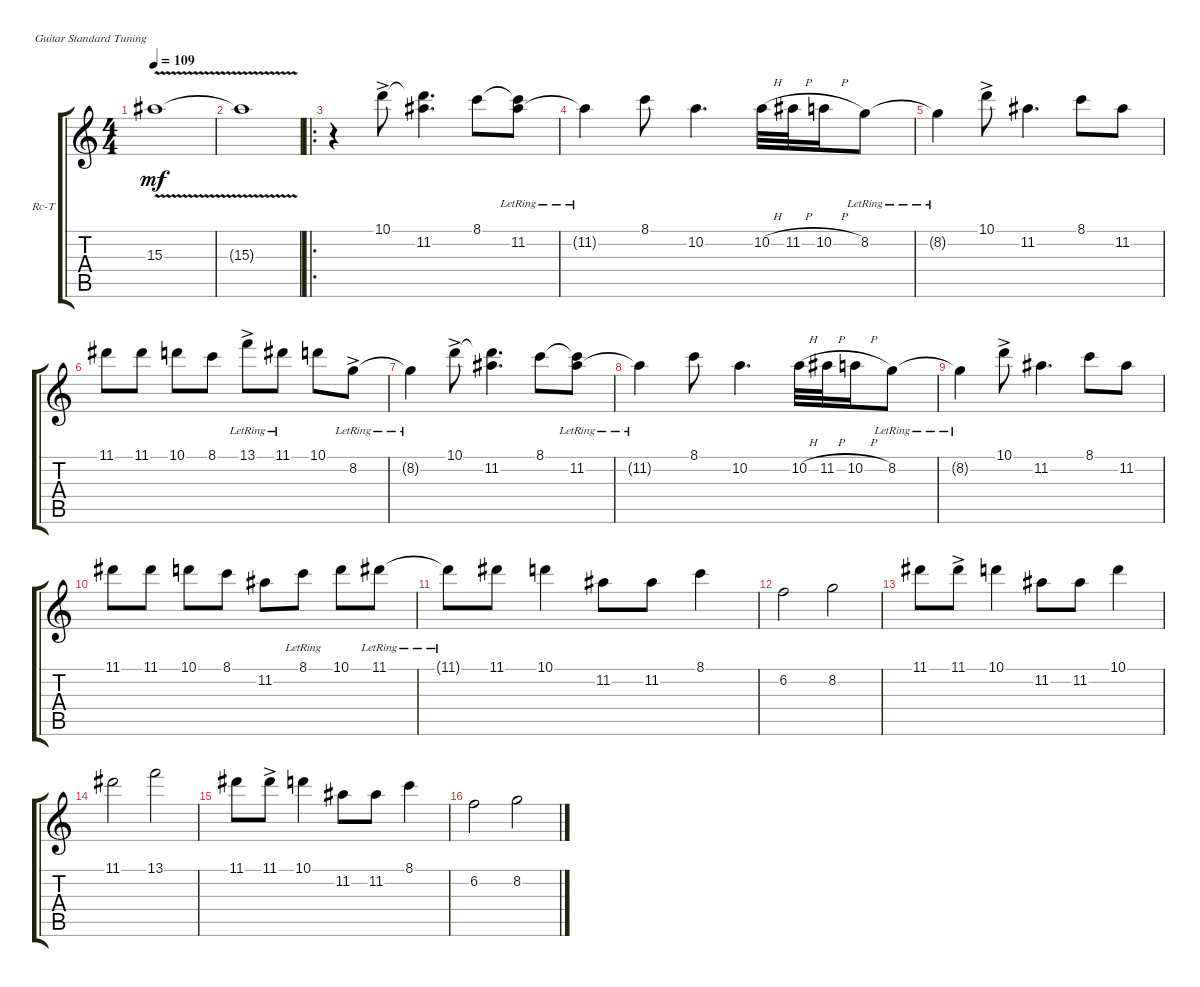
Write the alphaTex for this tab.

\defaultSystemsLayout 4
\bracketExtendMode groupsimilarinstruments
\firstSystemTrackNameOrientation horizontal
\otherSystemsTrackNameOrientation horizontal
\track ("Guitar" "Rc-T") {instrument acousticguitarnylon}
\staff {score tabs}
\tuning (E4 B3 G3 D3 A2 E2)
\ts (4 4)
\tempo 109
\clef g2
\ks c
15.3{v}.1{dy mf instrument acousticguitarnylon} |
15.3{v t}.1 |
\ro
r.4 10.1{ac}.8 (11.2 10.1{t}).4{d} 8.1.8 (11.2{lr} 8.1{t}).8 |
11.2{lr t}.4 8.1.8 10.2.4{d} 10.2{h}.32 11.2{h}.32 10.2{h}.16 8.2{lr}.8 |
8.2{lr t}.4 10.1{ac}.8 11.2.4{d} 8.1.8 11.2.8 |
11.1.8 11.1.8 10.1.8 8.1.8 13.1{ac lr}.8 11.1{lr}.8 10.1.8 8.2{ac lr}.8 |
8.2{lr t}.4 10.1{ac}.8 (11.2 10.1{t}).4{d} 8.1.8 (11.2{lr} 8.1{t}).8 |
11.2{lr t}.4 8.1.8 10.2.4{d} 10.2{h}.32 11.2{h}.32 10.2{h}.16 8.2{lr}.8 |
8.2{lr t}.4 10.1{ac}.8 11.2.4{d} 8.1.8 11.2.8 |
11.1.8 11.1.8 10.1.8 8.1.8 11.2.8 8.1{lr}.8 10.1.8 11.1{lr}.8 |
11.1{lr t}.8 11.1.8 10.1.4 11.2.8 11.2.8 8.1.4 |
6.2.2 8.2.2 |
11.1.8 11.1{ac}.8 10.1.4 11.2.8 11.2.8 10.1.4 |
11.1.2 13.1.2 |
11.1.8 11.1{ac}.8 10.1.4 11.2.8 11.2.8 8.1.4 |
6.2.2 8.2.2
